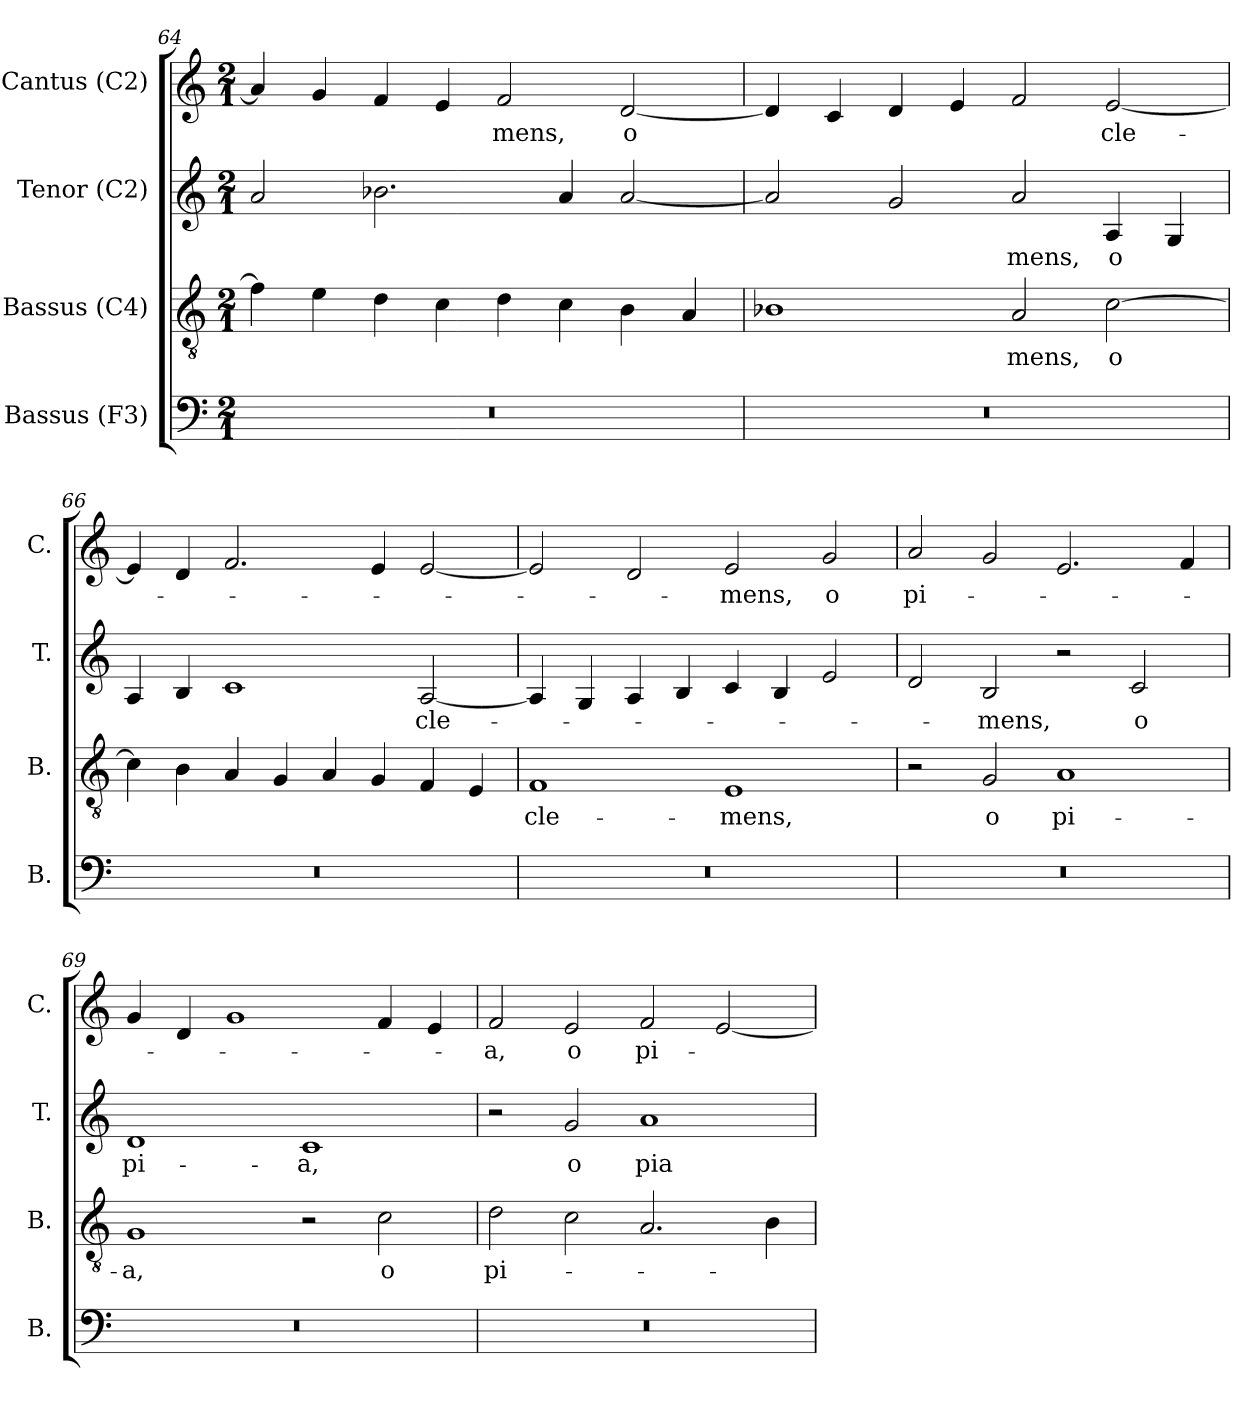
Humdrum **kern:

**kern	**kern	**text	**kern	**text	**kern	**text
*part4	*part3	*part3	*part2	*part2	*part1	*part1
*staff4	*staff3	*staff3	*staff2	*staff2	*staff1	*staff1
*I"Bassus (F3)	*I"Bassus (C4)	*	*I"Tenor (C2)	*	*I"Cantus (C2)	*
*I'B.	*I'B.	*	*I'T.	*	*I'C.	*
*clefF4	*clefGv2	*	*clefG2	*	*clefG2	*
*	*ITrd7c12	*	*ITrd7c12	*	*	*
*k[]	*k[]	*	*k[]	*	*k[]	*
*C:	*C:	*	*C:	*	*C:	*
*M2/1	*M2/1	*	*M2/1	*	*M2/1	*
=64	=64	=64	=64	=64	=64	=64
!LO:N:vis=1	!	!	!	!	!	!
0r	4Fi\]	.	2Ai/	.	4ai/]	.
.	4Ei\	.	.	.	4gi/	.
.	4Di\	.	2.B-Xi\	.	4fi/	.
.	4Ci\	.	.	.	4ei/	.
!	!	!	!	!	!	!LO:LY:b:color=#000000
.	4Di\	.	.	.	2fi/	-mens,
.	4Ci\	.	4Ai/	.	.	.
!	!	!	!	!	!	!LO:LY:b:color=#000000
.	4BBi\	.	[2Ai/	.	[2di/	o
.	4AAi/	.	.	.	.	.
=65	=65	=65	=65	=65	=65	=65
!LO:N:vis=1	!	!	!	!	!	!
0r	1BB-Xi	.	2Ai/]	.	4di/]	.
.	.	.	.	.	4ci/	.
.	.	.	2Gi/	.	4di/	.
.	.	.	.	.	4ei/	.
!	!	!LO:LY:b:color=#000000	!	!	!	!
!	!	!	!	!LO:LY:b:color=#000000	!	!
.	2AAi/	-mens,	2Ai/	-mens,	2fi/	.
!	!	!LO:LY:b:color=#000000	!	!	!	!
!	!	!	!	!LO:LY:b:color=#000000	!	!
!	!	!	!	!	!	!LO:LY:b:color=#000000
.	[2Ci\	o	4AAi/	o	[2ei/	cle-
.	.	.	4GGi/	.	.	.
!!LO:LB:g=z
=66	=66	=66	=66	=66	=66	=66
!LO:N:vis=1	!	!	!	!	!	!
0r	4Ci\]	.	4AAi/	.	4ei/]	.
.	4BBi\	.	4BBi/	.	4di/	.
.	4AAi/	.	1Ci	.	2.fi/	.
.	4GGi/	.	.	.	.	.
.	4AAi/	.	.	.	.	.
.	4GGi/	.	.	.	4ei/	.
!	!	!	!	!LO:LY:b:color=#000000	!	!
.	4FFi/	.	[2AAi/	cle-	[2ei/	.
.	4EEi/	.	.	.	.	.
=67	=67	=67	=67	=67	=67	=67
!LO:N:vis=1	!	!	!	!	!	!
!	!	!LO:LY:b:color=#000000	!	!	!	!
0r	1FFi	cle-	4AAi/]	.	2ei/]	.
.	.	.	4GGi/	.	.	.
.	.	.	4AAi/	.	2di/	.
.	.	.	4BBi/	.	.	.
!	!	!LO:LY:b:color=#000000	!	!	!	!
!	!	!	!	!	!	!LO:LY:b:color=#000000
.	1EEi	-mens,	4Ci/	.	2ei/	-mens,
.	.	.	4BBi/	.	.	.
!	!	!	!	!	!	!LO:LY:b:color=#000000
.	.	.	2Ei/	.	2gi/	o
=68	=68	=68	=68	=68	=68	=68
!LO:N:vis=1	!	!	!	!	!	!
!	!	!	!	!	!	!LO:LY:b:color=#000000
0r	2r	.	2Di/	.	2ai/	pi-
!	!	!LO:LY:b:color=#000000	!	!	!	!
!	!	!	!	!LO:LY:b:color=#000000	!	!
.	2GGi/	o	2BBi/	-mens,	2gi/	.
!	!	!LO:LY:b:color=#000000	!	!	!	!
.	1AAi	pi-	2r	.	2.ei/	.
!	!	!	!	!LO:LY:b:color=#000000	!	!
.	.	.	2Ci/	o	.	.
.	.	.	.	.	4fi/	.
=69	=69	=69	=69	=69	=69	=69
!LO:N:vis=1	!	!	!	!	!	!
!	!	!LO:LY:b:color=#000000	!	!	!	!
!	!	!	!	!LO:LY:b:color=#000000	!	!
0r	1GGi	-a,	1Di	pi-	4gi/	.
.	.	.	.	.	4di/	.
.	.	.	.	.	1gi	.
!	!	!	!	!LO:LY:b:color=#000000	!	!
.	2r	.	1Ci	-a,	.	.
!	!	!LO:LY:b:color=#000000	!	!	!	!
.	2Ci\	o	.	.	4fi/	.
.	.	.	.	.	4ei/	.
!!LO:LB:g=z
=70	=70	=70	=70	=70	=70	=70
!LO:N:vis=1	!	!	!	!	!	!
!	!	!LO:LY:b:color=#000000	!	!	!	!
!	!	!	!	!	!	!LO:LY:b:color=#000000
0r	2Di\	pi-	2r	.	2fi/	-a,
!	!	!	!	!LO:LY:b:color=#000000	!	!
!	!	!	!	!	!	!LO:LY:b:color=#000000
.	2Ci\	.	2Gi/	o	2ei/	o
!	!	!	!	!LO:LY:b:color=#000000	!	!
!	!	!	!	!	!	!LO:LY:b:color=#000000
.	2.AAi/	.	1Ai	pia-	2fi/	pi-
.	.	.	.	.	[2ei/	.
.	4BBi\	.	.	.	.	.
=	=	=	=	=	=	=
*-	*-	*-	*-	*-	*-	*-
